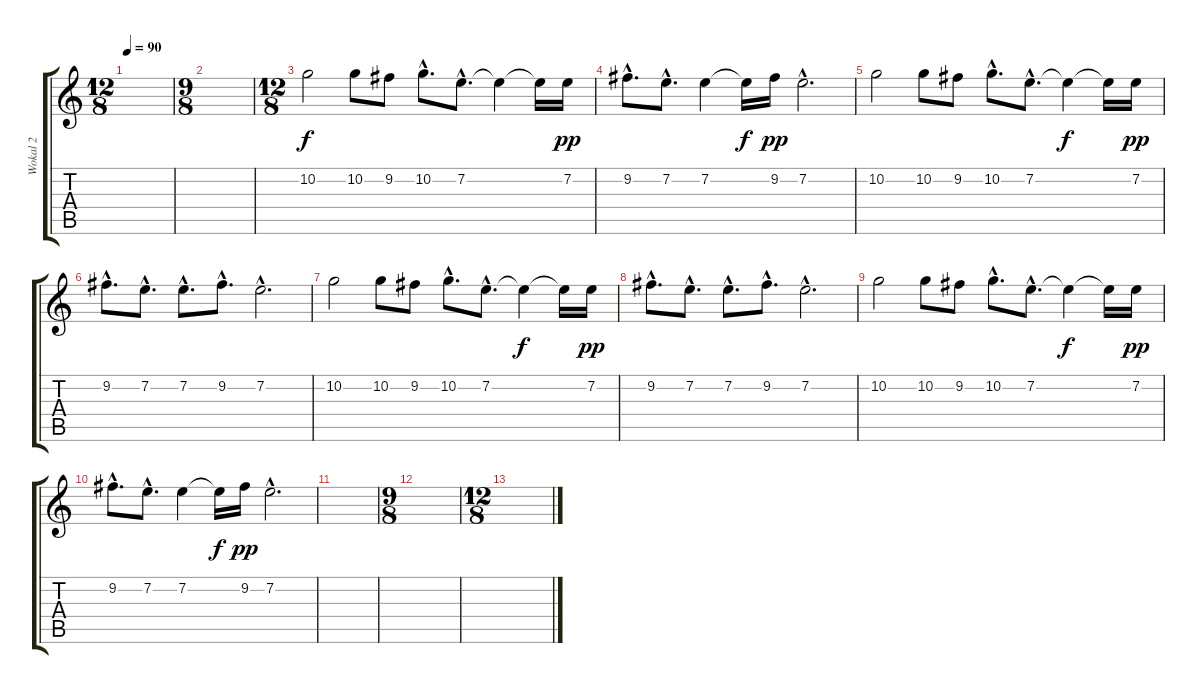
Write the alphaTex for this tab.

\track ("Wokal 2" "Wokal 2") {instrument electricbassfinger}
\staff {score tabs}
\tuning (D4 A3 F3 C3 G2 C2) {hide}
\ts (12 8)
\tempo 90
\clef g2
\ks c
|
\ts (9 8)
|
\ts (12 8)
10.2.2 10.2.8 9.2.8 10.2{hac}.8{d} 7.2{hac}.8{d} 7.2{t}.4{dy f} 7.2{t}.16 7.2.16{dy pp} |
9.2{hac}.8{d} 7.2{hac}.8{d} 7.2.4 7.2{t}.16{dy f} 9.2.16{dy pp} 7.2{hac}.2{d} |
10.2.2 10.2.8 9.2.8 10.2{hac}.8{d} 7.2{hac}.8{d} 7.2{t}.4{dy f} 7.2{t}.16 7.2.16{dy pp} |
9.2{hac}.8{d} 7.2{hac}.8{d} 7.2{hac}.8{d} 9.2{hac}.8{d} 7.2{hac}.2{d} |
10.2.2 10.2.8 9.2.8 10.2{hac}.8{d} 7.2{hac}.8{d} 7.2{t}.4{dy f} 7.2{t}.16 7.2.16{dy pp} |
9.2{hac}.8{d} 7.2{hac}.8{d} 7.2{hac}.8{d} 9.2{hac}.8{d} 7.2{hac}.2{d} |
10.2.2 10.2.8 9.2.8 10.2{hac}.8{d} 7.2{hac}.8{d} 7.2{t}.4{dy f} 7.2{t}.16 7.2.16{dy pp} |
9.2{hac}.8{d} 7.2{hac}.8{d} 7.2.4 7.2{t}.16{dy f} 9.2.16{dy pp} 7.2{hac}.2{d} |
|
\ts (9 8)
|
\ts (12 8)
